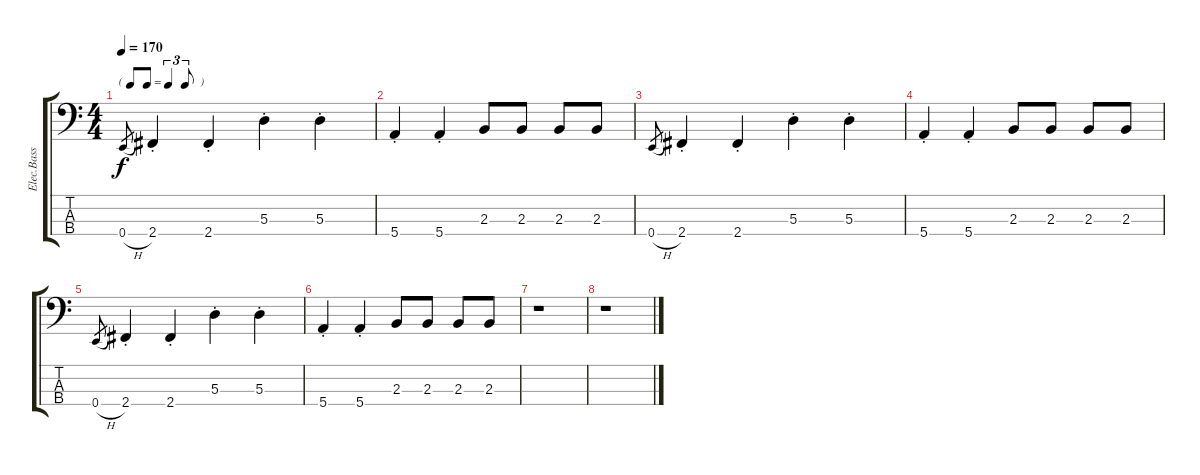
\track ("Elec.Bass" "Elec.Bass") {instrument electricbassfinger}
\staff {score tabs}
\tuning (G2 D2 A1 E1) {hide}
\ts (4 4)
\tf triplet8th
\tempo 170
\clef f4
\ks c
0.4{h}.8{gr dy f} 2.4{st}.4 2.4{st}.4 5.3{st}.4 5.3{st}.4 |
5.4{st}.4 5.4{st}.4 2.3.8 2.3.8 2.3.8 2.3.8 |
0.4{h}.8{gr} 2.4{st}.4 2.4{st}.4 5.3{st}.4 5.3{st}.4 |
5.4{st}.4 5.4{st}.4 2.3.8 2.3.8 2.3.8 2.3.8 |
0.4{h}.8{gr} 2.4{st}.4 2.4{st}.4 5.3{st}.4 5.3{st}.4 |
5.4{st}.4 5.4{st}.4 2.3.8 2.3.8 2.3.8 2.3.8 |
r.1 |
r.1
